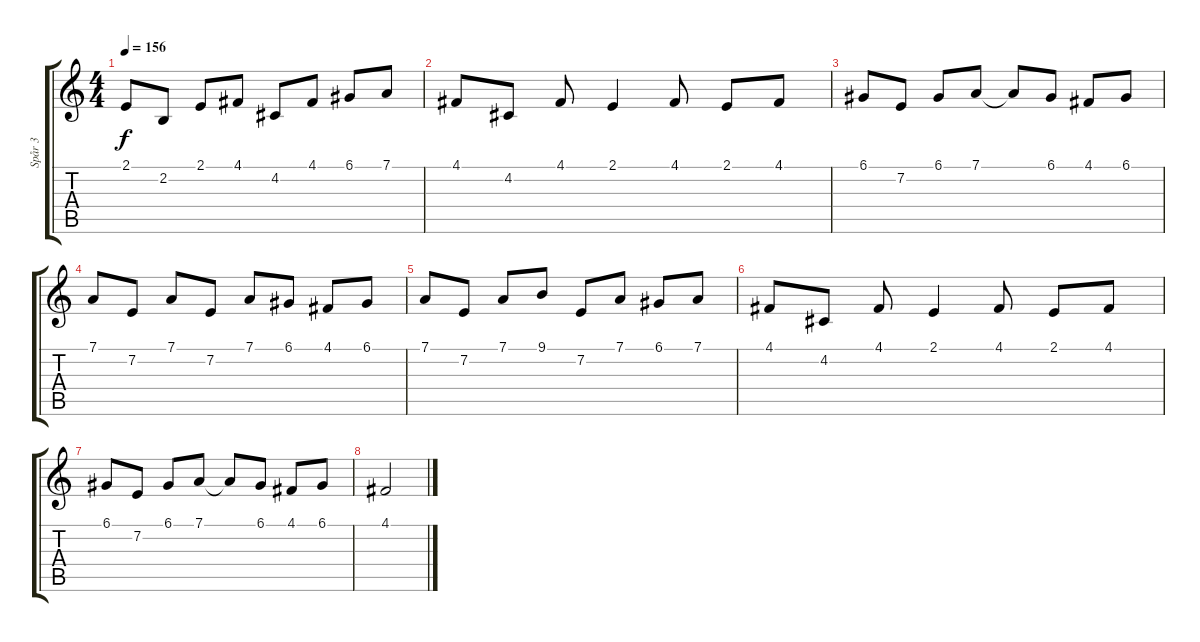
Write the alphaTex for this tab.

\track ("Spår 3" "Spår 3") {instrument lead2sawtooth}
\staff {score tabs}
\tuning (D4 A3 F3 C3 G2 C2) {hide}
\ts (4 4)
\tempo 156
\clef g2
\ks c
2.1.8{dy f} 2.2.8 2.1.8 4.1.8 4.2.8 4.1.8 6.1.8 7.1.8 |
4.1.8 4.2.8 4.1.8 2.1.4 4.1.8 2.1.8 4.1.8 |
6.1.8 7.2.8 6.1.8 7.1.8 7.1{t}.8 6.1.8 4.1.8 6.1.8 |
7.1.8 7.2.8 7.1.8 7.2.8 7.1.8 6.1.8 4.1.8 6.1.8 |
7.1.8 7.2.8 7.1.8 9.1.8 7.2.8 7.1.8 6.1.8 7.1.8 |
4.1.8 4.2.8 4.1.8 2.1.4 4.1.8 2.1.8 4.1.8 |
6.1.8 7.2.8 6.1.8 7.1.8 7.1{t}.8 6.1.8 4.1.8 6.1.8 |
4.1.2
